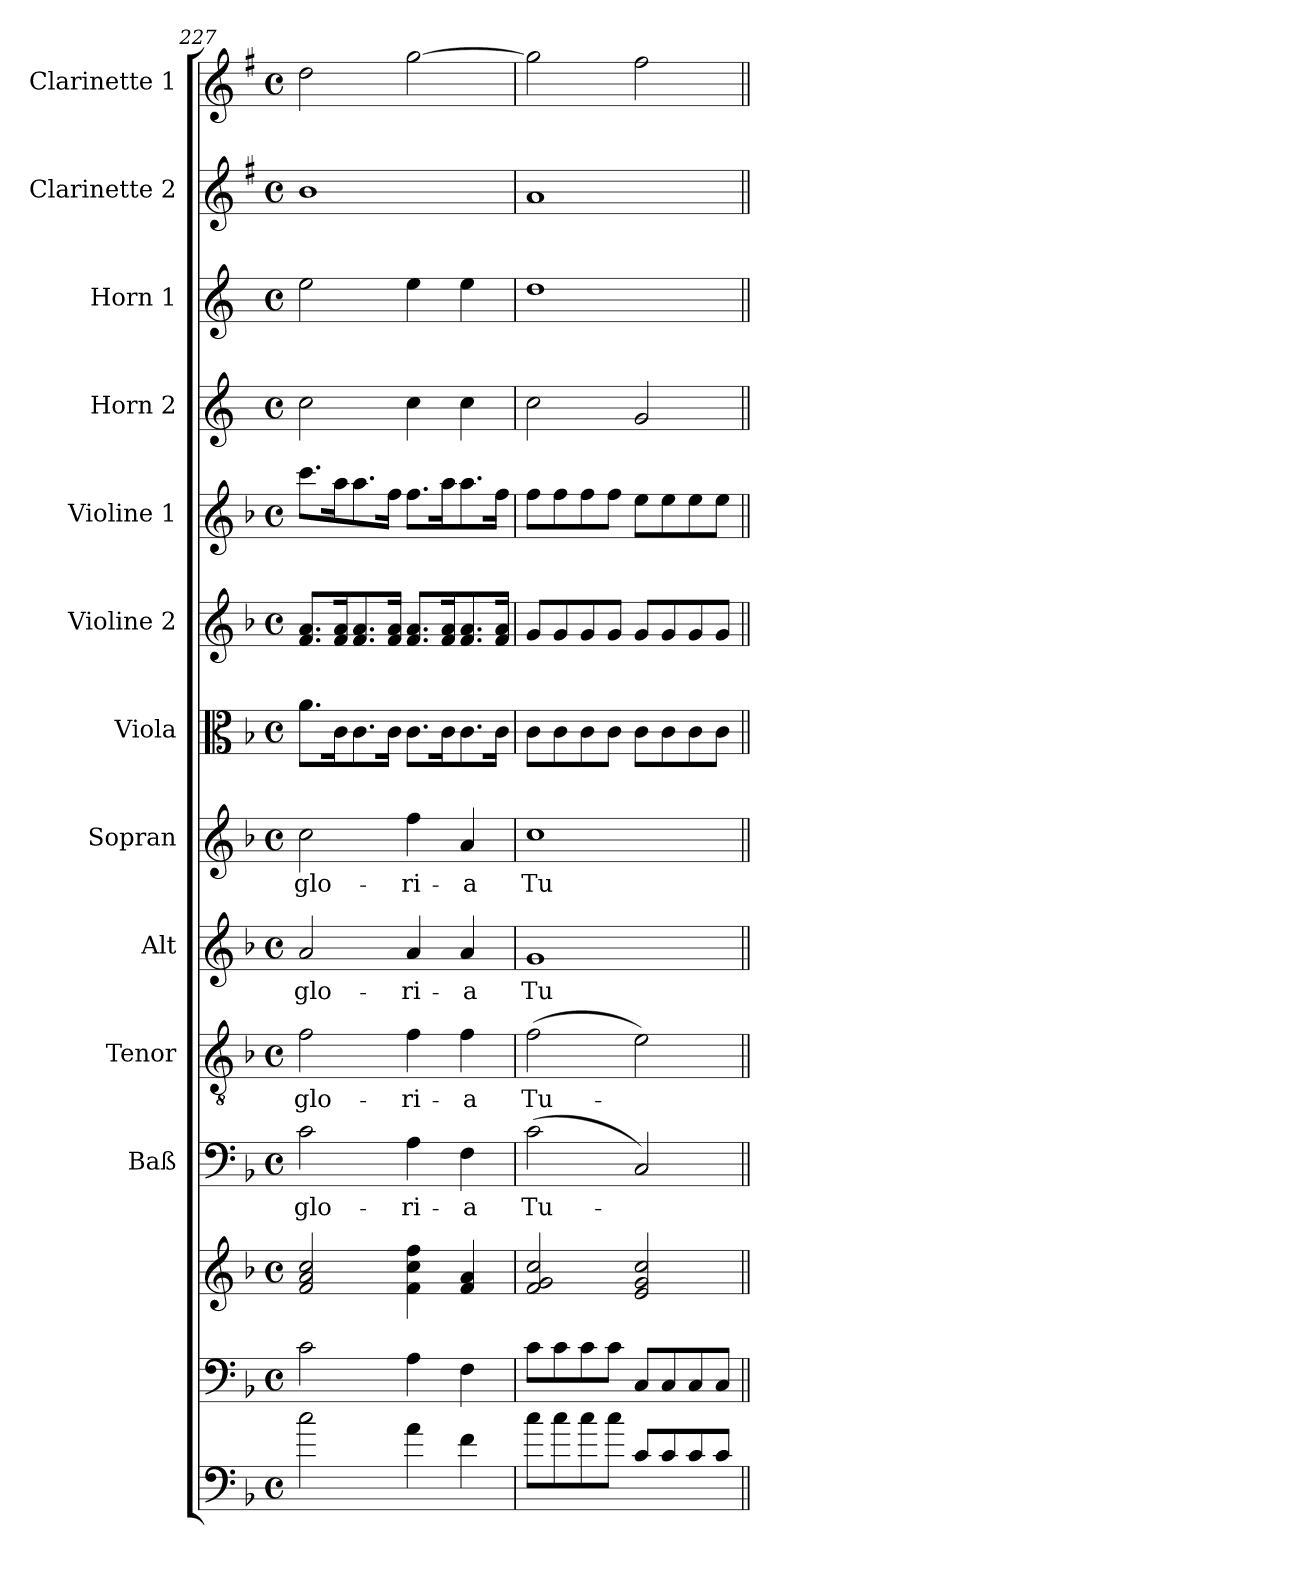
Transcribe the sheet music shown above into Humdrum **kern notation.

**kern	**kern	**kern	**kern	**text	**kern	**text	**kern	**text	**kern	**text	**kern	**kern	**kern	**kern	**kern	**kern	**kern
*part13	*part12	*part12	*part11	*part11	*part10	*part10	*part9	*part9	*part8	*part8	*part7	*part6	*part5	*part4	*part3	*part2	*part1
*staff14	*staff13	*staff12	*staff11	*staff11	*staff10	*staff10	*staff9	*staff9	*staff8	*staff8	*staff7	*staff6	*staff5	*staff4	*staff3	*staff2	*staff1
*	*	*	*I"Baß	*	*I"Tenor	*	*I"Alt	*	*I"Sopran	*	*I"Viola	*I"Violine 2	*I"Violine 1	*I"Horn 2	*I"Horn 1	*I"Clarinette 2	*I"Clarinette 1
*	*	*	*I'Baß	*	*I'Ten	*	*I'Alt	*	*I'Sop	*	*I'Vla.	*I'Vln. 2	*I'Vln. 1	*I'Hrn. 2	*I'Hrn. 1	*	*
*clefF4	*clefF4	*clefG2	*clefF4	*	*clefGv2	*	*clefG2	*	*clefG2	*	*clefC3	*clefG2	*clefG2	*clefG2	*clefG2	*clefG2	*clefG2
*ITrd7c12	*	*	*	*	*	*	*	*	*	*	*	*	*	*ITrd4c7	*ITrd4c7	*ITrd1c2	*ITrd1c2
*k[b-]	*k[b-]	*k[b-]	*k[b-]	*	*k[b-]	*	*k[b-]	*	*k[b-]	*	*k[b-]	*k[b-]	*k[b-]	*k[b-]	*k[b-]	*k[b-]	*k[b-]
*F:	*F:	*F:	*F:	*	*F:	*	*F:	*	*F:	*	*F:	*F:	*F:	*F:	*F:	*F:	*F:
*M4/4	*M4/4	*M4/4	*M4/4	*	*M4/4	*	*M4/4	*	*M4/4	*	*M4/4	*M4/4	*M4/4	*M4/4	*M4/4	*M4/4	*M4/4
*met(c)	*met(c)	*met(c)	*met(c)	*	*met(c)	*	*met(c)	*	*met(c)	*	*met(c)	*met(c)	*met(c)	*met(c)	*met(c)	*met(c)	*met(c)
=227	=227	=227	=227	=227	=227	=227	=227	=227	=227	=227	=227	=227	=227	=227	=227	=227	=227
!	!	!	!	!LO:LY:b	!	!LO:LY:b	!	!LO:LY:b	!	!LO:LY:b	!	!	!	!	!	!	!
2c\	2c\	2f/ 2a/ 2cc/	2c\	glo-	2f\	glo-	2a/	glo-	2cc\	glo-	8.a\L	8.f/ 8.a/L	8.ccc\L	2f\	2a\	1a	2cc\
.	.	.	.	.	.	.	.	.	.	.	16c\k	16f/ 16a/k	16aa\k	.	.	.	.
.	.	.	.	.	.	.	.	.	.	.	8.c\	8.f/ 8.a/	8.aa\	.	.	.	.
.	.	.	.	.	.	.	.	.	.	.	16c\Jk	16f/ 16a/Jk	16ff\Jk	.	.	.	.
!	!	!	!	!LO:LY:b	!	!LO:LY:b	!	!LO:LY:b	!	!LO:LY:b	!	!	!	!	!	!	!
4A\	4A\	4f\ 4cc\ 4ff\	4A\	-ri-	4f\	-ri-	4a/	-ri-	4ff\	-ri-	8.c\L	8.f/ 8.a/L	8.ff\L	4f\	4a\	.	[2ff\
.	.	.	.	.	.	.	.	.	.	.	16c\k	16f/ 16a/k	16aa\k	.	.	.	.
!	!	!	!	!LO:LY:b	!	!LO:LY:b	!	!LO:LY:b	!	!LO:LY:b	!	!	!	!	!	!	!
4F\	4F\	4f/ 4a/	4F\	-a	4f\	-a	4a/	-a	4a/	-a	8.c\	8.f/ 8.a/	8.aa\	4f\	4a\	.	.
.	.	.	.	.	.	.	.	.	.	.	16c\Jk	16f/ 16a/Jk	16ff\Jk	.	.	.	.
=228	=228	=228	=228	=228	=228	=228	=228	=228	=228	=228	=228	=228	=228	=228	=228	=228	=228
!	!	!	!	!LO:LY:b	!	!LO:LY:b	!	!LO:LY:b	!	!LO:LY:b	!	!	!	!	!	!	!
8c\L	8c\L	2f/ 2g/ 2cc/	(>2c\	Tu-	(>2f\	Tu-	1g	Tu-	1cc	Tu-	8c\L	8g/L	8ff\L	2f\	1g	1g	2ff\]
8c\	8c\	.	.	.	.	.	.	.	.	.	8c\	8g/	8ff\	.	.	.	.
8c\	8c\	.	.	.	.	.	.	.	.	.	8c\	8g/	8ff\	.	.	.	.
8c\J	8c\J	.	.	.	.	.	.	.	.	.	8c\J	8g/J	8ff\J	.	.	.	.
8C/L	8C/L	2e/ 2g/ 2cc/	2C/)	.	2e\)	.	.	.	.	.	8c\L	8g/L	8ee\L	2c/	.	.	2ee\
8C/	8C/	.	.	.	.	.	.	.	.	.	8c\	8g/	8ee\	.	.	.	.
8C/	8C/	.	.	.	.	.	.	.	.	.	8c\	8g/	8ee\	.	.	.	.
8C/J	8C/J	.	.	.	.	.	.	.	.	.	8c\J	8g/J	8ee\J	.	.	.	.
=||	=||	=||	=||	=||	=||	=||	=||	=||	=||	=||	=||	=||	=||	=||	=||	=||	=||
*-	*-	*-	*-	*-	*-	*-	*-	*-	*-	*-	*-	*-	*-	*-	*-	*-	*-
